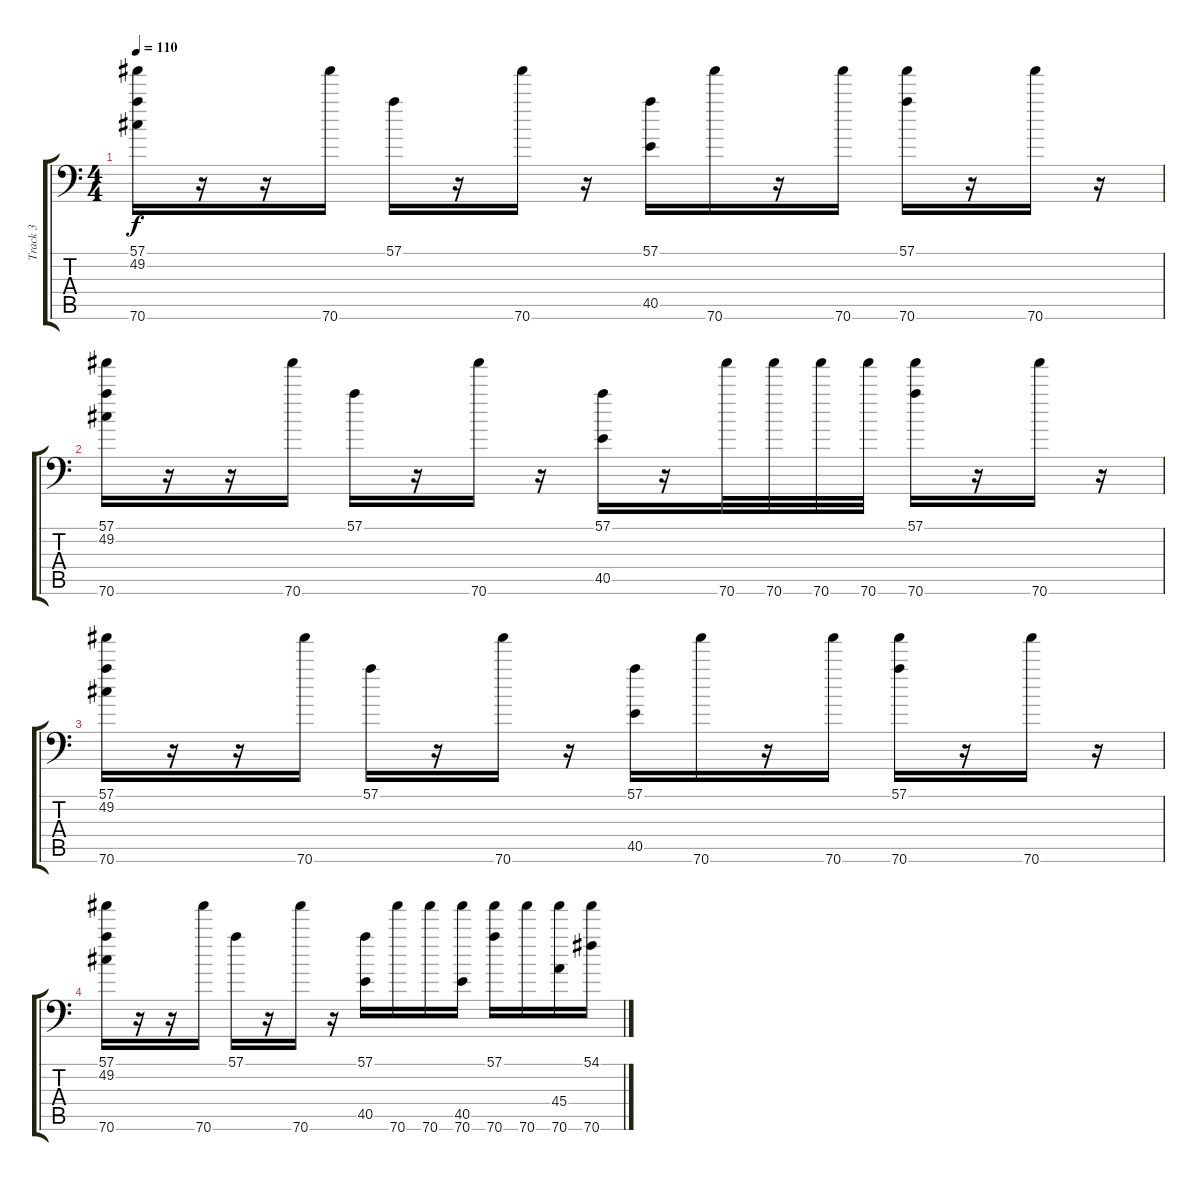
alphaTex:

\track ("Track 3" "Track 3") {instrument acousticgrandpiano}
\staff {score tabs}
\tuning (C-1 C-1 C-1 C-1 C-1 C-1) {hide}
\ts (4 4)
\tempo 110
\clef f4
\ks c
(57.1 49.2 70.6).16{dy f} r.16 r.16 70.6.16 57.1.16 r.16 70.6.16 r.16 (57.1 40.5).16 70.6.16 r.16 70.6.16 (57.1 70.6).16 r.16 70.6.16 r.16 |
(57.1 49.2 70.6).16 r.16 r.16 70.6.16 57.1.16 r.16 70.6.16 r.16 (57.1 40.5).16 r.16 70.6.32 70.6.32 70.6.32 70.6.32 (57.1 70.6).16 r.16 70.6.16 r.16 |
(57.1 49.2 70.6).16 r.16 r.16 70.6.16 57.1.16 r.16 70.6.16 r.16 (57.1 40.5).16 70.6.16 r.16 70.6.16 (57.1 70.6).16 r.16 70.6.16 r.16 |
(57.1 49.2 70.6).16 r.16 r.16 70.6.16 57.1.16 r.16 70.6.16 r.16 (57.1 40.5).16 70.6.16 70.6.16 (40.5 70.6).16 (57.1 70.6).16 70.6.16 (45.4 70.6).16 (54.1 70.6).16
